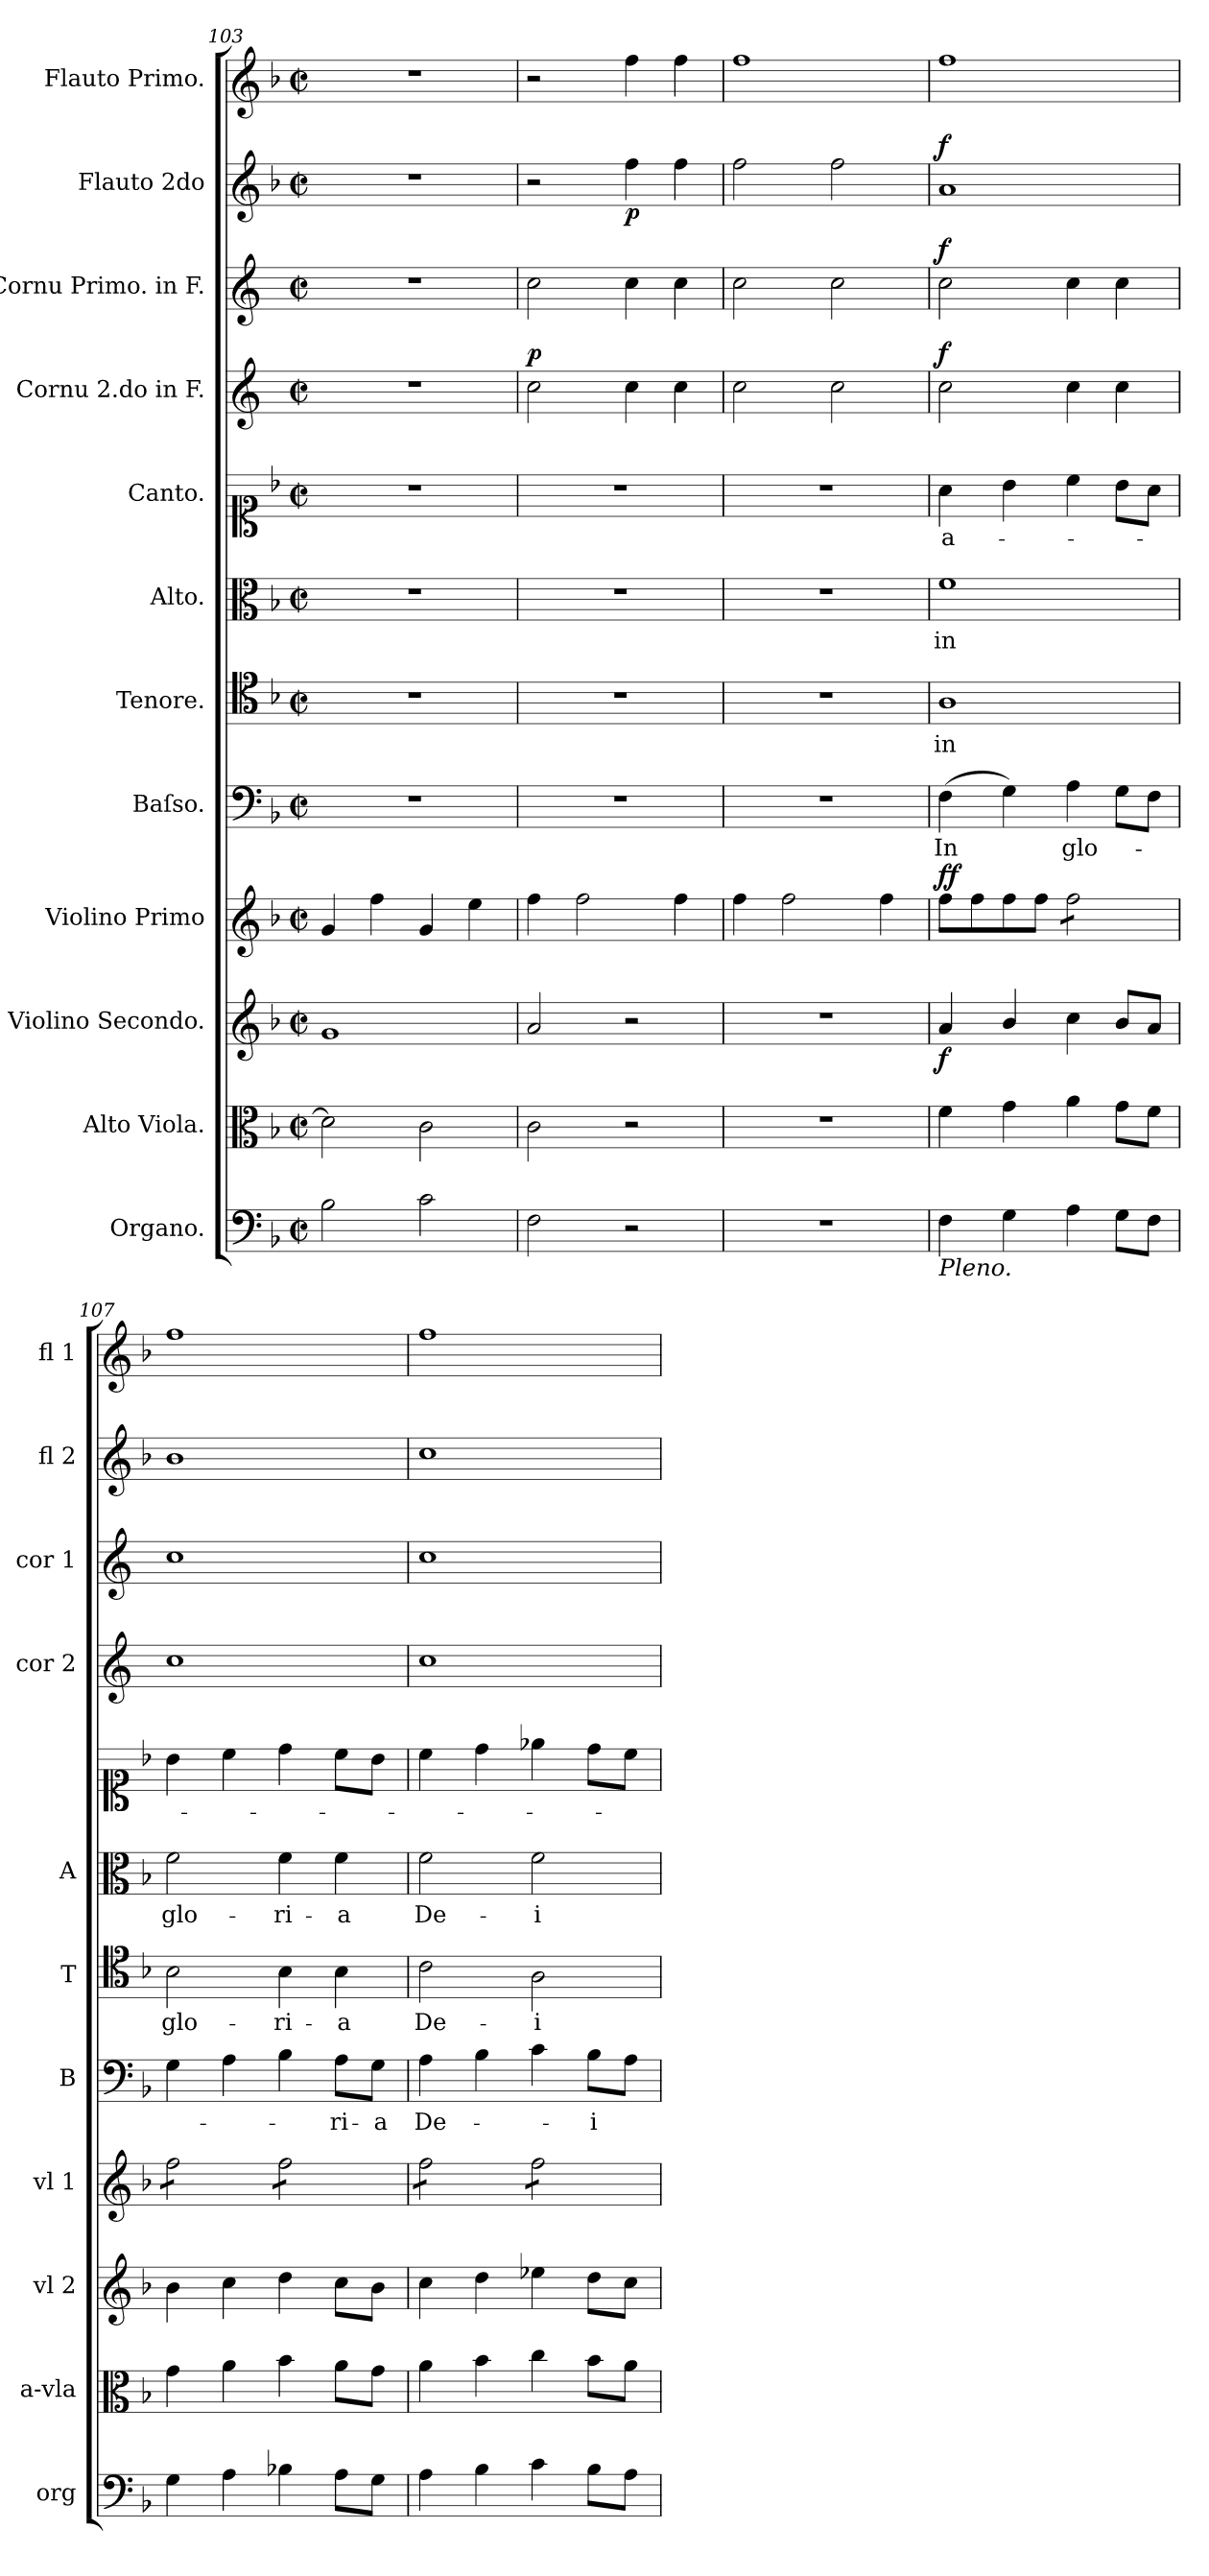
**kern	**kern	**kern	**dynam	**kern	**dynam	**kern	**text	**kern	**text	**kern	**text	**kern	**text	**kern	**dynam	**kern	**dynam	**kern	**dynam	**kern
*part12	*part11	*part10	*part10	*part9	*part9	*part8	*part8	*part7	*part7	*part6	*part6	*part5	*part5	*part4	*part4	*part3	*part3	*part2	*part2	*part1
*staff12	*staff11	*staff10	*staff10	*staff9	*staff9	*staff8	*staff8	*staff7	*staff7	*staff6	*staff6	*staff5	*staff5	*staff4	*staff4	*staff3	*staff3	*staff2	*staff2	*staff1
*I"Organo.	*I"Alto Viola.	*I"Violino Secondo.	*	*I"Violino Primo	*	*I"Baſso.	*	*I"Tenore.	*	*I"Alto.	*	*I"Canto.	*	*I"Cornu 2.do in F.	*	*I"Cornu Primo. in F.	*	*I"Flauto 2do	*	*I"Flauto Primo.
*I'org	*I'a-vla	*I'vl 2	*	*I'vl 1	*	*I'B	*	*I'T	*	*I'A	*	*	*	*I'cor 2	*	*I'cor 1	*	*I'fl 2	*	*I'fl 1
*clefF4	*clefC3	*clefG2	*	*clefG2	*	*clefF4	*	*clefC4	*	*clefC3	*	*clefC1	*	*clefG2	*	*clefG2	*	*clefG2	*	*clefG2
*	*	*	*	*	*	*	*	*	*	*	*	*	*	*ITrd4c7	*	*ITrd4c7	*	*	*	*
*k[b-]	*k[b-]	*k[b-]	*	*k[b-]	*	*k[b-]	*	*k[b-]	*	*k[b-]	*	*k[b-]	*	*k[b-]	*	*k[b-]	*	*k[b-]	*	*k[b-]
*F:	*F:	*F:	*	*F:	*	*F:	*	*F:	*	*F:	*	*F:	*	*	*	*	*	*F:	*	*F:
*M2/2	*M2/2	*M2/2	*	*M2/2	*	*M2/2	*	*M2/2	*	*M2/2	*	*M2/2	*	*M2/2	*	*M2/2	*	*M2/2	*	*M2/2
*met(c|)	*met(c|)	*met(c|)	*	*met(c|)	*	*met(c|)	*	*met(c|)	*	*met(c|)	*	*met(c|)	*	*met(c|)	*	*met(c|)	*	*met(c|)	*	*met(c|)
=103	=103	=103	=103	=103	=103	=103	=103	=103	=103	=103	=103	=103	=103	=103	=103	=103	=103	=103	=103	=103
2B-\	2d\]	1g/	.	4g/	.	1r	.	1r	.	1r	.	1r	.	1r	.	1r	.	1r	.	1r
.	.	.	.	4ff\	.	.	.	.	.	.	.	.	.	.	.	.	.	.	.	.
2c\	2c\	.	.	4g/	.	.	.	.	.	.	.	.	.	.	.	.	.	.	.	.
.	.	.	.	4ee\	.	.	.	.	.	.	.	.	.	.	.	.	.	.	.	.
=104	=104	=104	=104	=104	=104	=104	=104	=104	=104	=104	=104	=104	=104	=104	=104	=104	=104	=104	=104	=104
!	!	!	!	!	!	!	!	!	!	!	!	!	!	!	!LO:DY:a	!	!LO:DY:a	!	!	!
2F\	2c\	2a/	.	4ff\	.	1r	.	1r	.	1r	.	1r	.	2f\	p	2f\	po	2r	.	2r
.	.	.	.	2ff\	.	.	.	.	.	.	.	.	.	.	.	.	.	.	.	.
2r	2r	2r	.	.	.	.	.	.	.	.	.	.	.	4f\	.	4f\	.	4ff\	p	4ff\
.	.	.	.	4ff\	.	.	.	.	.	.	.	.	.	4f\	.	4f\	.	4ff\	.	4ff\
=105	=105	=105	=105	=105	=105	=105	=105	=105	=105	=105	=105	=105	=105	=105	=105	=105	=105	=105	=105	=105
1r	1r	1r	.	4ff\	.	1r	.	1r	.	1r	.	1r	.	2f\	.	2f\	.	2ff\	.	1ff\
.	.	.	.	2ff\	.	.	.	.	.	.	.	.	.	.	.	.	.	.	.	.
.	.	.	.	.	.	.	.	.	.	.	.	.	.	2f\	.	2f\	.	2ff\	.	.
.	.	.	.	4ff\	.	.	.	.	.	.	.	.	.	.	.	.	.	.	.	.
=106	=106	=106	=106	=106	=106	=106	=106	=106	=106	=106	=106	=106	=106	=106	=106	=106	=106	=106	=106	=106
!LO:TX:b:i:t=Pleno.	!	!	!	!	!	!	!	!	!	!	!	!	!	!	!	!	!	!	!	!
!	!	!	!	!	!LO:DY:a	!	!	!	!	!	!	!	!	!	!LO:DY:a	!	!LO:DY:a	!	!LO:DY:a	!
4F\	4f\	4a/	f	8ff\L	ff	(4F\	In	1A\	in	1f\	in	4a\	a-	2f\	f	2f\	f	1a/	f	1ff\
.	.	.	.	8ff\	.	.	.	.	.	.	.	.	.	.	.	.	.	.	.	.
4G\	4g\	4b-/	.	8ff\	.	4G\)	.	.	.	.	.	4b-\	.	.	.	.	.	.	.	.
.	.	.	.	8ff\J	.	.	.	.	.	.	.	.	.	.	.	.	.	.	.	.
*	*	*	*	*tremolo	*	*	*	*	*	*	*	*	*	*	*	*	*	*	*	*
4A\	4a\	4cc\	.	8ff\L	.	4A\	glo-	.	.	.	.	4cc\	.	4f\	.	4f\	.	.	.	.
.	.	.	.	8ff\	.	.	.	.	.	.	.	.	.	.	.	.	.	.	.	.
8G\L	8g\L	8b-/L	.	8ff\	.	8G\L	.	.	.	.	.	8b-\L	.	4f\	.	4f\	.	.	.	.
8F\J	8f\J	8a/J	.	8ff\J	.	8F\J	.	.	.	.	.	8a\J	.	.	.	.	.	.	.	.
=107	=107	=107	=107	=107	=107	=107	=107	=107	=107	=107	=107	=107	=107	=107	=107	=107	=107	=107	=107	=107
4G\	4g\	4b-\	.	8ff\L	.	4G\	.	2B-\	glo-	2f\	glo-	4b-\	.	1f/	.	1f/	.	1b-\	.	1ff\
.	.	.	.	8ff\	.	.	.	.	.	.	.	.	.	.	.	.	.	.	.	.
4A\	4a\	4cc\	.	8ff\	.	4A\	.	.	.	.	.	4cc\	.	.	.	.	.	.	.	.
.	.	.	.	8ff\J	.	.	.	.	.	.	.	.	.	.	.	.	.	.	.	.
4B-X\	4b-\	4dd\	.	8ff\L	.	4B-\	.	4B-\	-ri-	4f\	-ri-	4dd\	.	.	.	.	.	.	.	.
.	.	.	.	8ff\	.	.	.	.	.	.	.	.	.	.	.	.	.	.	.	.
8A\L	8a\L	8cc\L	.	8ff\	.	8A\L	-ri-	4B-\	-a	4f\	-a	8cc\L	.	.	.	.	.	.	.	.
8G\J	8g\J	8b-\J	.	8ff\J	.	8G\J	-a	.	.	.	.	8b-\J	.	.	.	.	.	.	.	.
=108	=108	=108	=108	=108	=108	=108	=108	=108	=108	=108	=108	=108	=108	=108	=108	=108	=108	=108	=108	=108
4A\	4a\	4cc\	.	8ff\L	.	4A\	De-	2c\	De-	2f\	De-	4cc\	.	1f/	.	1f/	.	1cc\	.	1ff\
.	.	.	.	8ff\	.	.	.	.	.	.	.	.	.	.	.	.	.	.	.	.
4B-\	4b-\	4dd\	.	8ff\	.	4B-\	.	.	.	.	.	4dd\	.	.	.	.	.	.	.	.
.	.	.	.	8ff\J	.	.	.	.	.	.	.	.	.	.	.	.	.	.	.	.
4c\	4cc\	4ee-X\	.	8ff\L	.	4c\	.	2A\	-i	2f\	-i	4ee-X\	.	.	.	.	.	.	.	.
.	.	.	.	8ff\	.	.	.	.	.	.	.	.	.	.	.	.	.	.	.	.
8B-\L	8b-\L	8dd\L	.	8ff\	.	8B-\L	-i	.	.	.	.	8dd\L	.	.	.	.	.	.	.	.
8A\J	8a\J	8cc\J	.	8ff\J	.	8A\J	.	.	.	.	.	8cc\J	.	.	.	.	.	.	.	.
*	*	*	*	*Xtremolo	*	*	*	*	*	*	*	*	*	*	*	*	*	*	*	*
=	=	=	=	=	=	=	=	=	=	=	=	=	=	=	=	=	=	=	=	=
*-	*-	*-	*-	*-	*-	*-	*-	*-	*-	*-	*-	*-	*-	*-	*-	*-	*-	*-	*-	*-
